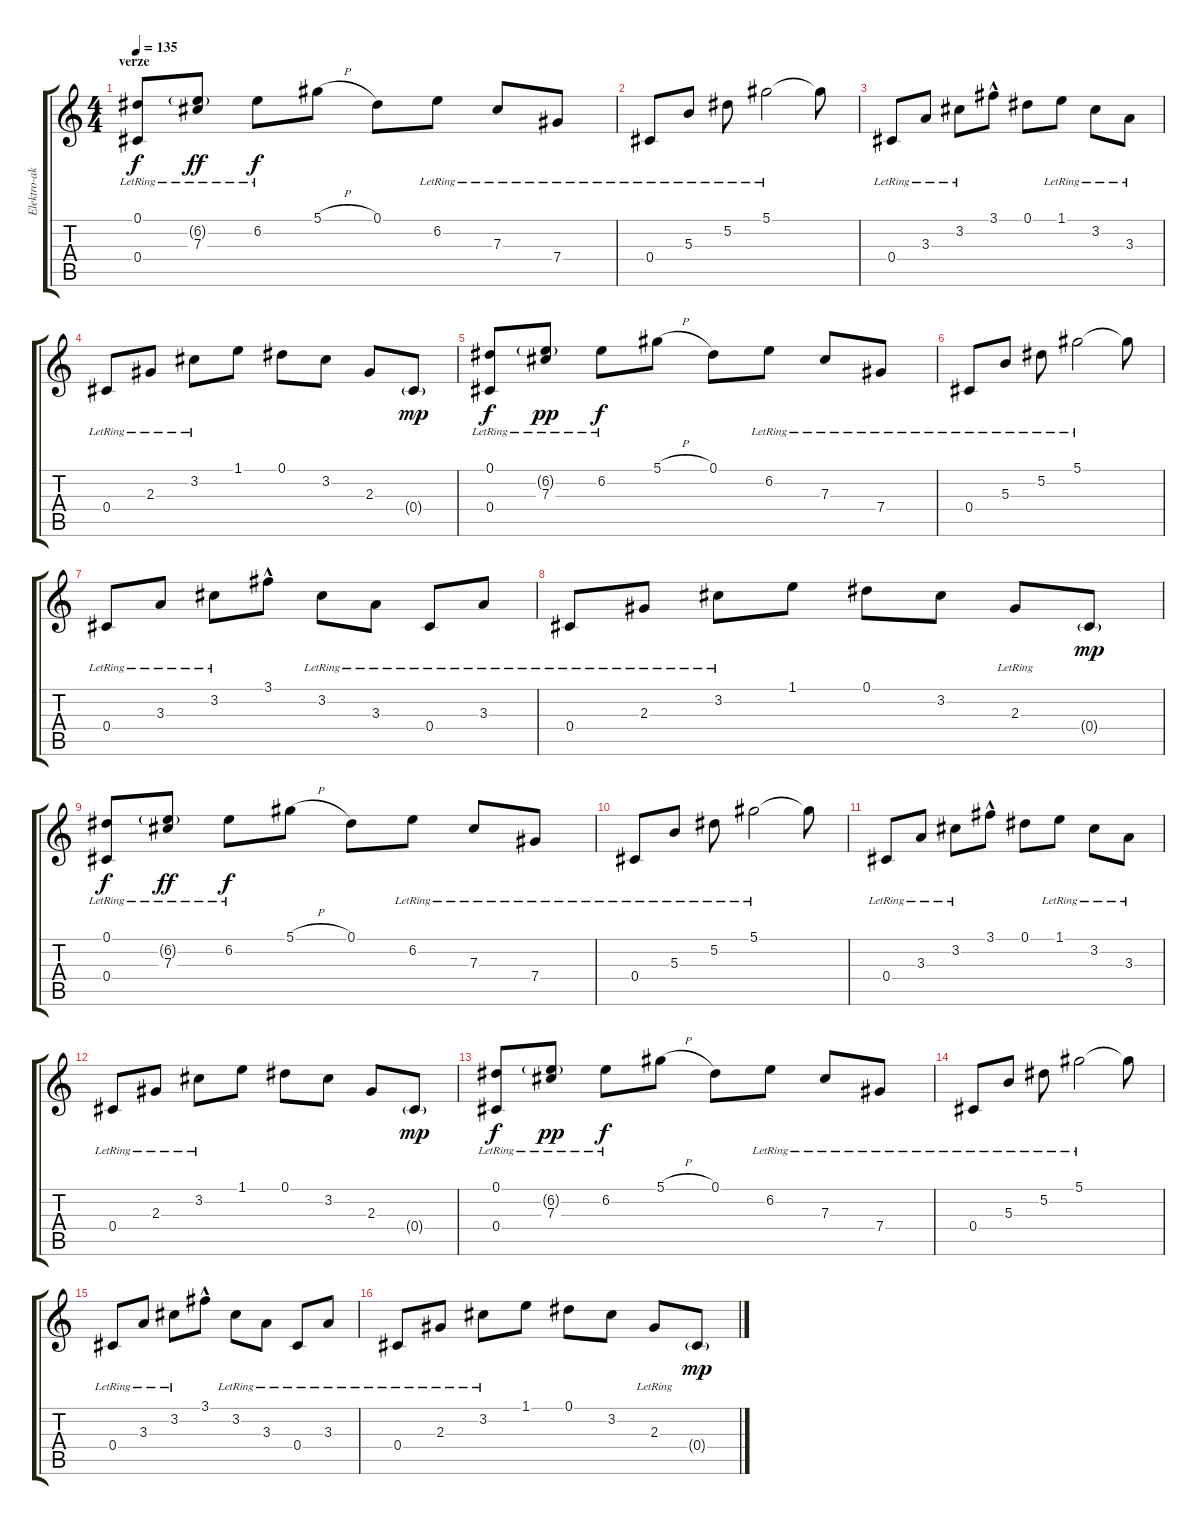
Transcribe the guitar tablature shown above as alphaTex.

\track ("Elektro-akusztikus gitár" "Elektro-ak") {instrument acousticguitarnylon}
\staff {score tabs}
\tuning (Eb4 Bb3 Gb3 Db3 Ab2 Eb2) {hide}
\ts (4 4)
\section ("" "verze")
\tempo 135
\clef g2
\ks c
(0.1 0.4{lr}).8{dy f} (6.2{g} 7.3{lr}).8{dy ff} 6.2{lr}.8{dy f} 5.1{h}.8 0.1.8 6.2{lr}.8 7.3{lr}.8 7.4{lr}.8 |
0.4{lr}.8 5.3{lr}.8 5.2{lr}.8 5.1{lr}.2 5.1{t}.8 |
0.4{lr}.8 3.3{lr}.8 3.2{lr}.8 3.1{hac}.8 0.1.8 1.1{lr}.8 3.2{lr}.8 3.3{lr}.8 |
0.4{lr}.8 2.3{lr}.8 3.2{lr}.8 1.1.8 0.1.8 3.2.8 2.3.8 0.4{g}.8{dy mp} |
(0.1 0.4{lr}).8{dy f} (6.2{g} 7.3{lr}).8{dy pp} 6.2{lr}.8{dy f} 5.1{h}.8 0.1.8 6.2{lr}.8 7.3{lr}.8 7.4{lr}.8 |
0.4{lr}.8 5.3{lr}.8 5.2{lr}.8 5.1{lr}.2 5.1{t}.8 |
0.4{lr}.8 3.3{lr}.8 3.2{lr}.8 3.1{hac}.8 3.2{lr}.8 3.3{lr}.8 0.4{lr}.8 3.3{lr}.8 |
0.4{lr}.8 2.3{lr}.8 3.2{lr}.8 1.1.8 0.1.8 3.2.8 2.3{lr}.8 0.4{g}.8{dy mp} |
(0.1 0.4{lr}).8{dy f} (6.2{g} 7.3{lr}).8{dy ff} 6.2{lr}.8{dy f} 5.1{h}.8 0.1.8 6.2{lr}.8 7.3{lr}.8 7.4{lr}.8 |
0.4{lr}.8 5.3{lr}.8 5.2{lr}.8 5.1{lr}.2 5.1{t}.8 |
0.4{lr}.8 3.3{lr}.8 3.2{lr}.8 3.1{hac}.8 0.1.8 1.1{lr}.8 3.2{lr}.8 3.3{lr}.8 |
0.4{lr}.8 2.3{lr}.8 3.2{lr}.8 1.1.8 0.1.8 3.2.8 2.3.8 0.4{g}.8{dy mp} |
(0.1 0.4{lr}).8{dy f} (6.2{g} 7.3{lr}).8{dy pp} 6.2{lr}.8{dy f} 5.1{h}.8 0.1.8 6.2{lr}.8 7.3{lr}.8 7.4{lr}.8 |
0.4{lr}.8 5.3{lr}.8 5.2{lr}.8 5.1{lr}.2 5.1{t}.8 |
0.4{lr}.8 3.3{lr}.8 3.2{lr}.8 3.1{hac}.8 3.2{lr}.8 3.3{lr}.8 0.4{lr}.8 3.3{lr}.8 |
0.4{lr}.8 2.3{lr}.8 3.2{lr}.8 1.1.8 0.1.8 3.2.8 2.3{lr}.8 0.4{g}.8{dy mp}
